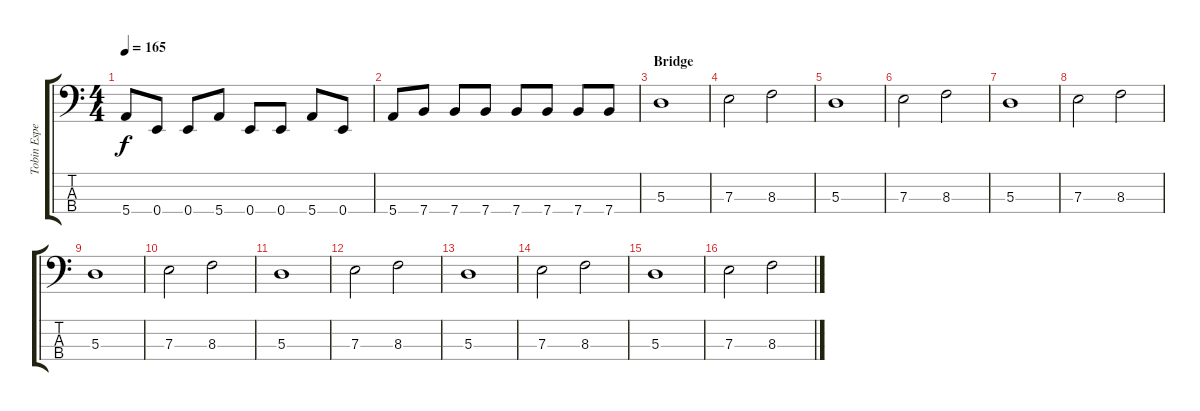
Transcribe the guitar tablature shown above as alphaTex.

\track ("Tobin Esperance " "Tobin Espe") {instrument electricbassfinger}
\staff {score tabs}
\tuning (G2 D2 A1 E1) {hide}
\ts (4 4)
\tempo 165
\clef f4
\ks c
5.4.8{dy f} 0.4.8 0.4.8 5.4.8 0.4.8 0.4.8 5.4.8 0.4.8 |
5.4.8 7.4.8 7.4.8 7.4.8 7.4.8 7.4.8 7.4.8 7.4.8 |
\section ("" "Bridge")
5.3.1 |
7.3.2 8.3.2 |
5.3.1 |
7.3.2 8.3.2 |
5.3.1 |
7.3.2 8.3.2 |
5.3.1 |
7.3.2 8.3.2 |
5.3.1 |
7.3.2 8.3.2 |
5.3.1 |
7.3.2 8.3.2 |
5.3.1 |
7.3.2 8.3.2
